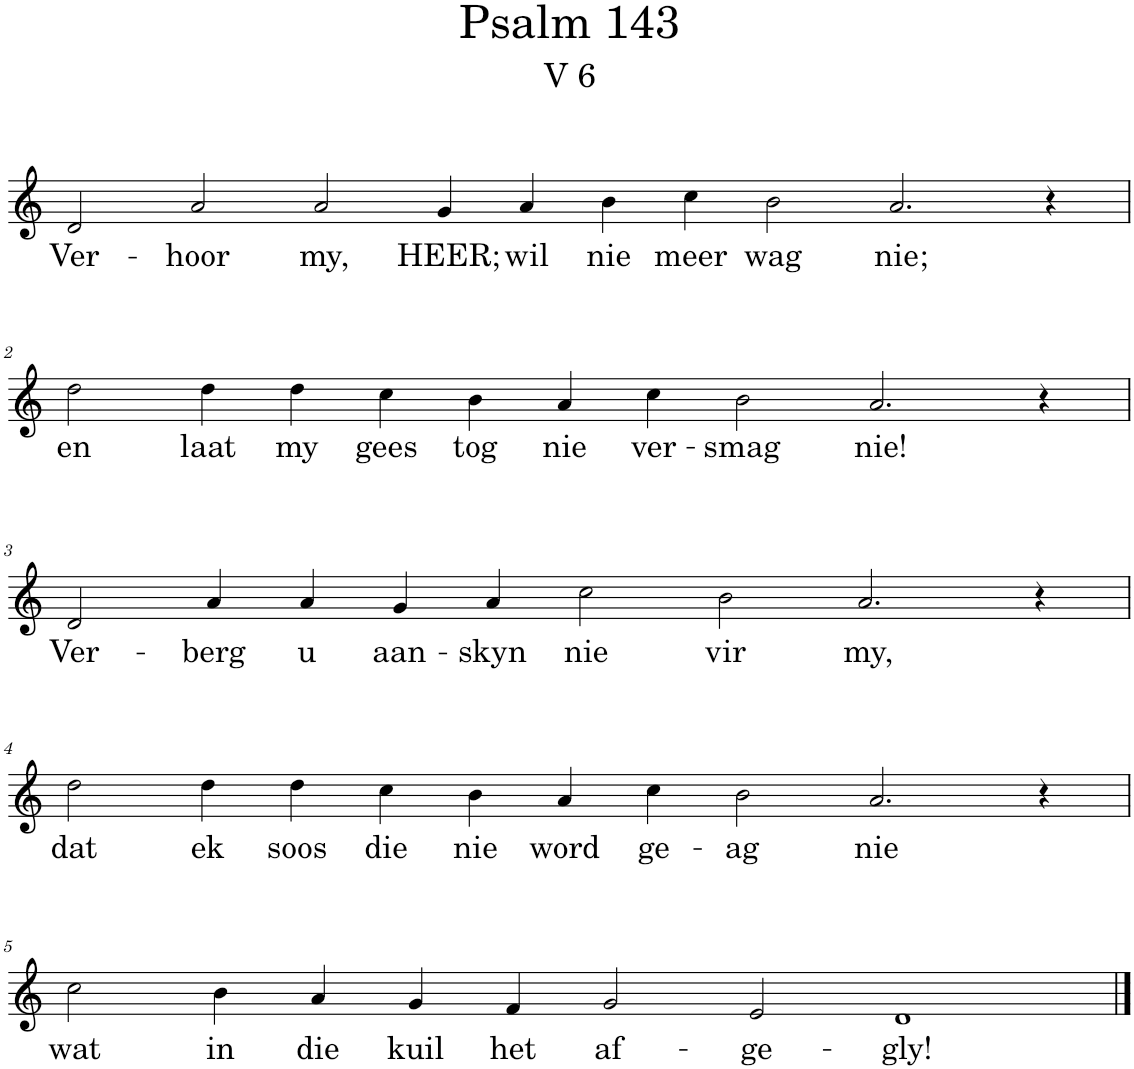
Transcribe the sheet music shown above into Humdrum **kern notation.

**kern	**text
*part1	*part1
*staff1	*staff1
*I"Pipe Organ	*
*I'Org.	*
*clefG2	*
*k[]	*
*M16/4	*
=1	=1
!	!LO:LY:b
2d/	Ver-
!	!LO:LY:b
2a/	-hoor
!	!LO:LY:b
2a/	my,
!	!LO:LY:b
4g/	HEER;
!	!LO:LY:b
4a/	wil
!	!LO:LY:b
4b\	nie
!	!LO:LY:b
4cc\	meer
!	!LO:LY:b
2b\	wag
!	!LO:LY:b
2.a/	nie;
4r	.
!!LO:LB:g=z
=2	=2
*M14/4	*
!	!LO:LY:b
2dd\	en
!	!LO:LY:b
4dd\	laat
!	!LO:LY:b
4dd\	my
!	!LO:LY:b
4cc\	gees
!	!LO:LY:b
4b\	tog
!	!LO:LY:b
4a/	nie
!	!LO:LY:b
4cc\	ver-
!	!LO:LY:b
2b\	-smag
!	!LO:LY:b
2.a/	nie!
4r	.
!!LO:LB:g=z
=3	=3
!	!LO:LY:b
2d/	Ver-
!	!LO:LY:b
4a/	-berg
!	!LO:LY:b
4a/	u
!	!LO:LY:b
4g/	aan-
!	!LO:LY:b
4a/	-skyn
!	!LO:LY:b
2cc\	nie
!	!LO:LY:b
2b\	vir
!	!LO:LY:b
2.a/	my,
4r	.
!!LO:LB:g=z
=4	=4
!	!LO:LY:b
2dd\	dat
!	!LO:LY:b
4dd\	ek
!	!LO:LY:b
4dd\	soos
!	!LO:LY:b
4cc\	die
!	!LO:LY:b
4b\	nie
!	!LO:LY:b
4a/	word
!	!LO:LY:b
4cc\	ge-
!	!LO:LY:b
2b\	-ag
!	!LO:LY:b
2.a/	nie
4r	.
!!LO:LB:g=z
=5	=5
!	!LO:LY:b
2cc\	wat
!	!LO:LY:b
4b\	in
!	!LO:LY:b
4a/	die
!	!LO:LY:b
4g/	kuil
!	!LO:LY:b
4f/	het
!	!LO:LY:b
2g/	af-
!	!LO:LY:b
2e/	-ge-
!	!LO:LY:b
1d	-gly!
==	==
*-	*-
